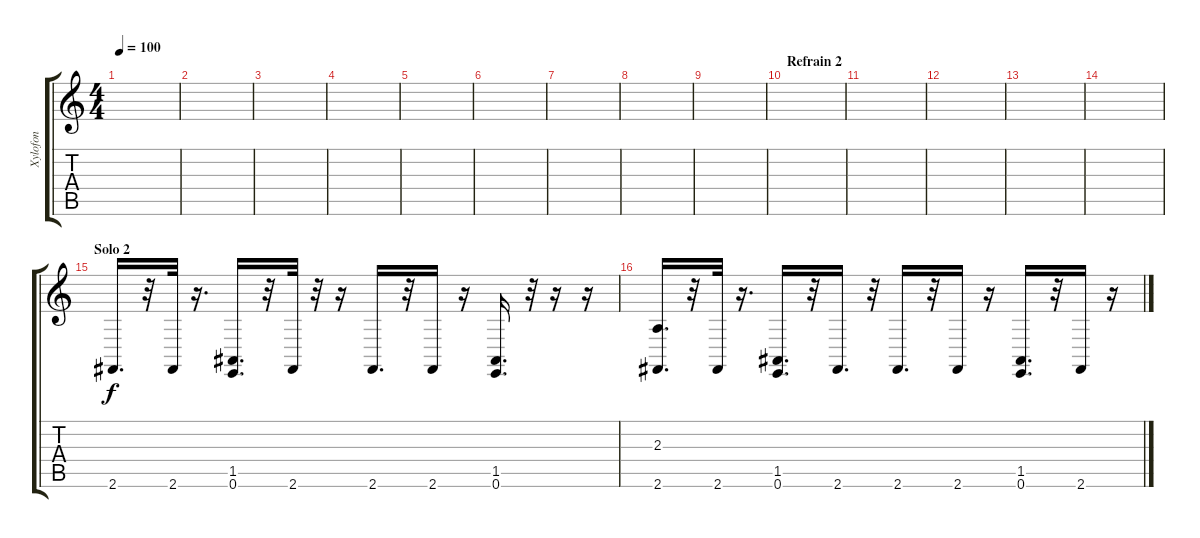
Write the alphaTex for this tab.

\track ("Xylofon" "Xylofon") {instrument xylophone}
\staff {score tabs}
\tuning (E4 B3 G3 D3 A2 E2) {hide}
\ts (4 4)
\tempo 100
\clef g2
\ks c
|
|
|
|
|
|
|
|
|
\section ("" "Refrain 2")
|
|
|
|
|
\section ("" "Solo 2")
2.6.16{d} r.32 2.6.32 r.16{d} (1.5 0.6).16{d} r.32 2.6.32 r.32 r.16 2.6.16{d} r.32 2.6.16 r.16 (1.5 0.6).16{d} r.32 r.16 r.16 |
(2.3 2.6).16{d} r.32 2.6.32 r.16{d} (1.5 0.6).16{d} r.32 2.6.16{d} r.32 2.6.16{d} r.32 2.6.16 r.16 (1.5 0.6).16{d} r.32 2.6.16 r.16
